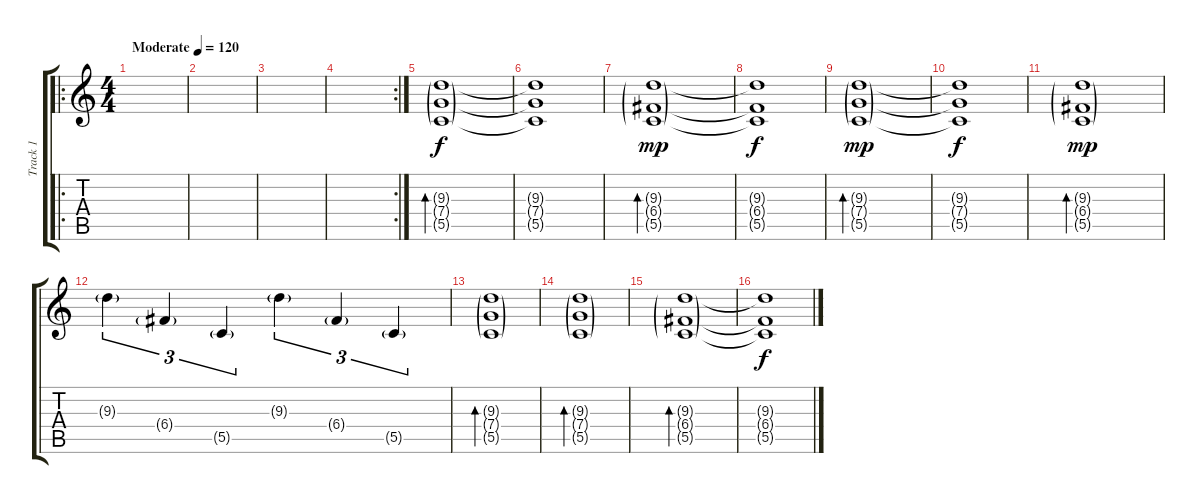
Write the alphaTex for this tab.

\track ("Track 1" "Track 1") {instrument distortionguitar}
\staff {score tabs}
\tuning (D4 A3 F3 C3 G2 C2) {hide}
\ro
\ts (4 4)
\tempo (120 "Moderate")
\clef g2
\ks c
|
|
|
\rc 2
|
(9.3{g} 7.4{g} 5.5{g}).1{bd 240} |
(9.3{t} 7.4{t} 5.5{t}).1{dy f} |
(9.3{g} 6.4{g} 5.5{g}).1{bd 240 dy mp} |
(9.3{t} 6.4{t} 5.5{t}).1{dy f} |
(9.3{g} 7.4{g} 5.5{g}).1{bd 240 dy mp} |
(9.3{t} 7.4{t} 5.5{t}).1{dy f} |
(9.3{g} 6.4{g} 5.5{g}).1{bd 240 dy mp} |
9.3{g}.4{tu (3 2)} 6.4{g}.4{tu (3 2)} 5.5{g}.4{tu (3 2)} 9.3{g}.4{tu (3 2)} 6.4{g}.4{tu (3 2)} 5.5{g}.4{tu (3 2)} |
(9.3{g} 7.4{g} 5.5{g}).1{bd 240} |
(9.3{g} 7.4{g} 5.5{g}).1{bd 240} |
(9.3{g} 6.4{g} 5.5{g}).1{bd 240} |
(9.3{t} 6.4{t} 5.5{t}).1{dy f}
